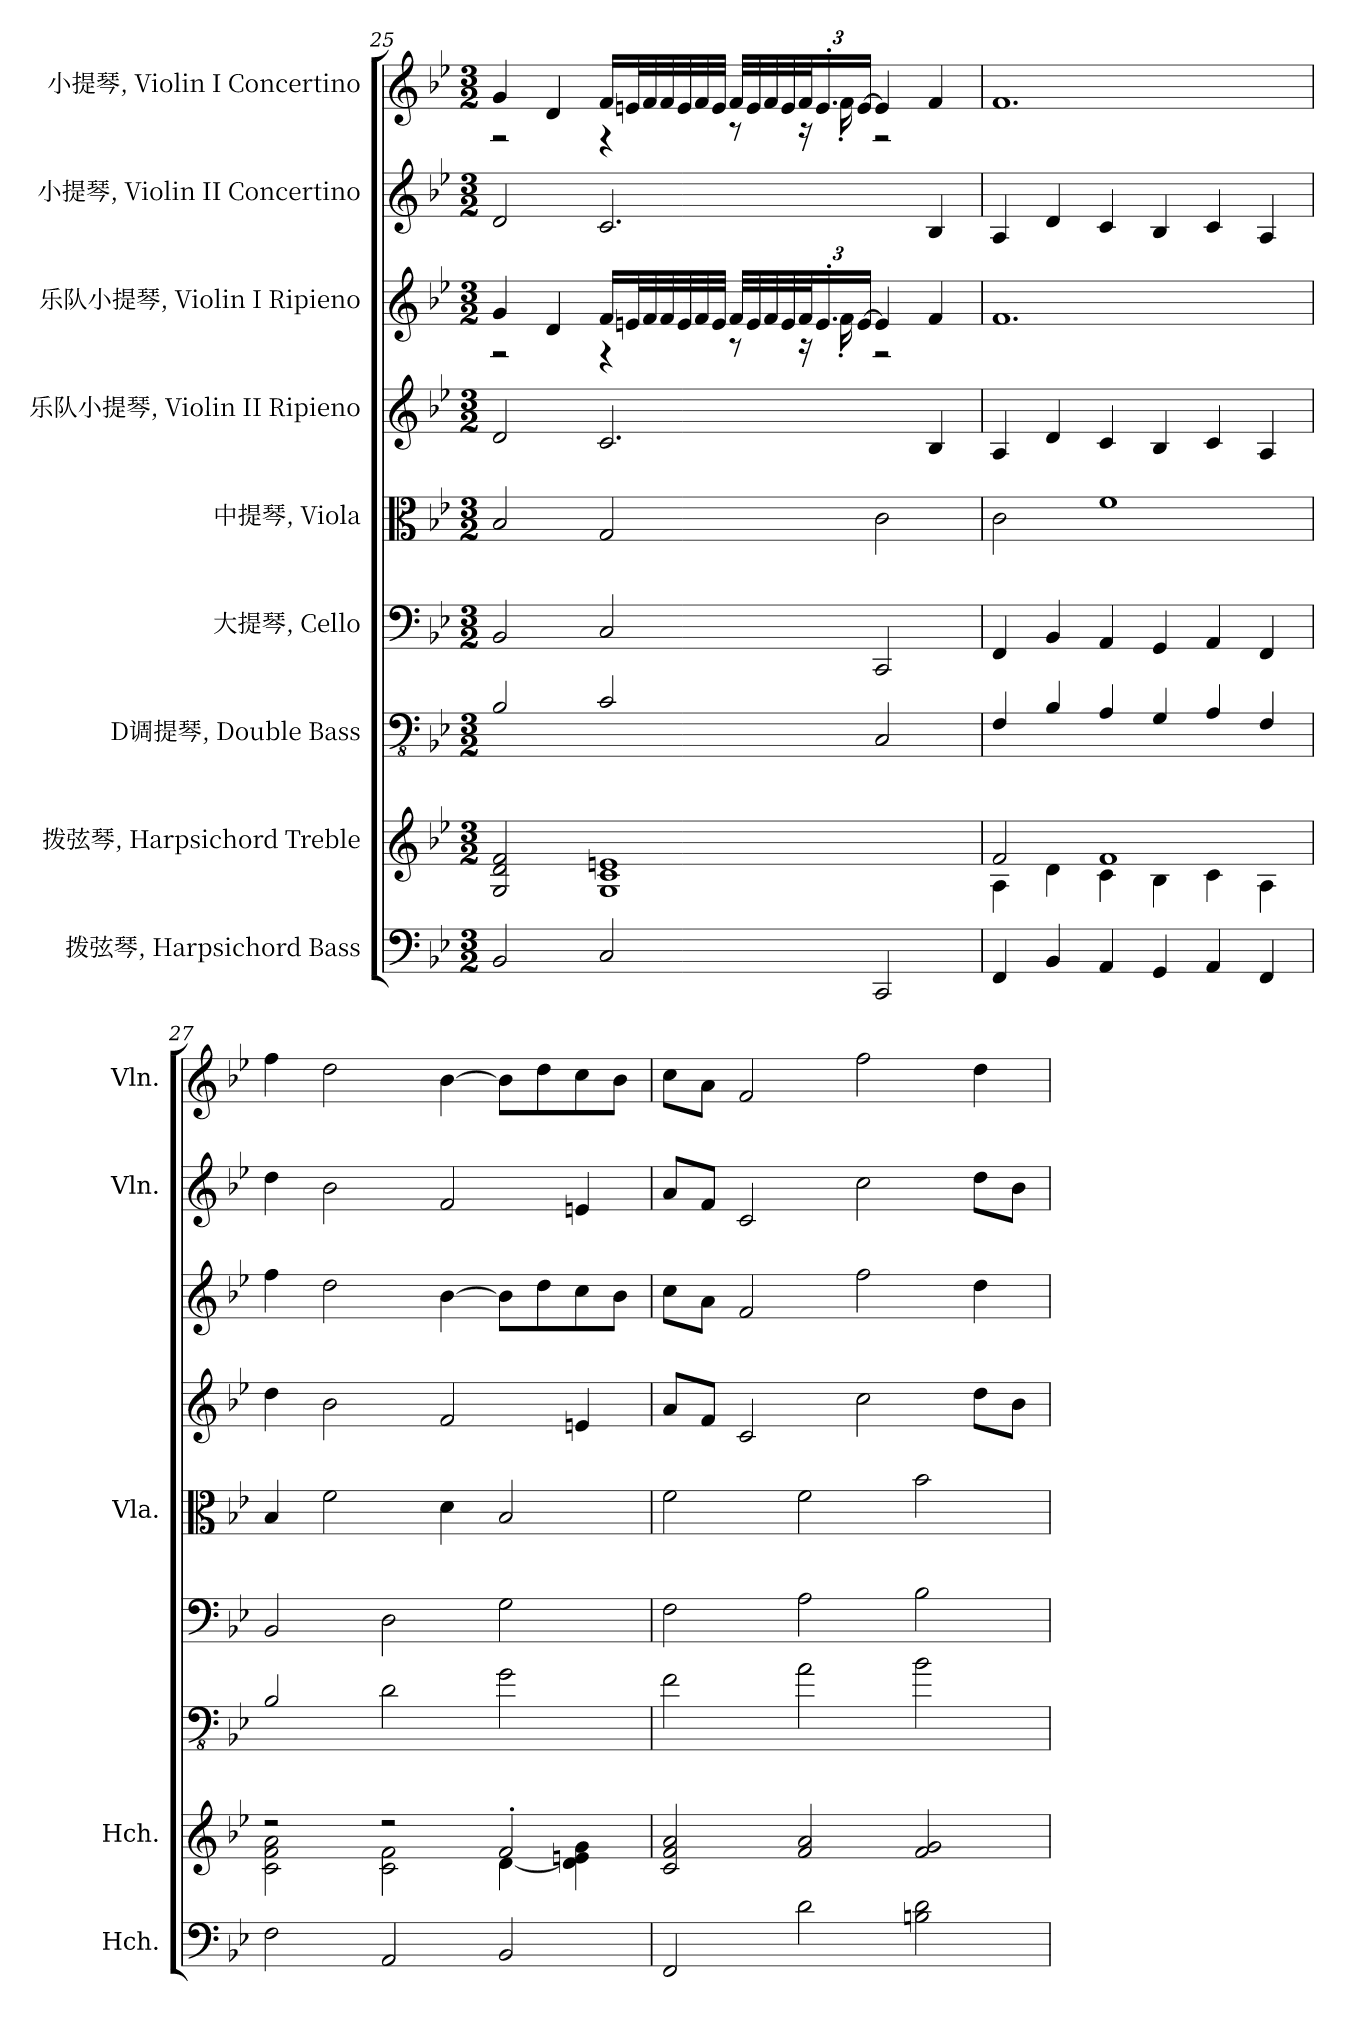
**kern	**kern	**kern	**kern	**kern	**kern	**kern	**kern	**kern
*part9	*part8	*part7	*part6	*part5	*part4	*part3	*part2	*part1
*staff9	*staff8	*staff7	*staff6	*staff5	*staff4	*staff3	*staff2	*staff1
*I"拨弦琴, Harpsichord Bass	*I"拨弦琴, Harpsichord Treble	*I"D调提琴, Double Bass	*I"大提琴, Cello	*I"中提琴, Viola	*I"乐队小提琴, Violin II Ripieno	*I"乐队小提琴, Violin  I Ripieno	*I"小提琴, Violin II Concertino	*I"小提琴, Violin  I Concertino
*I'Hch.	*I'Hch.	*	*	*I'Vla.	*	*	*I'Vln.	*I'Vln.
!!LO:PB:g=z
*clefF4	*clefG2	*clefFv4	*clefF4	*clefC3	*clefG2	*clefG2	*clefG2	*clefG2
*	*	*ITrd7c12	*	*	*	*	*	*
*k[b-e-]	*k[b-e-]	*k[b-e-]	*k[b-e-]	*k[b-e-]	*k[b-e-]	*k[b-e-]	*k[b-e-]	*k[b-e-]
*M3/2	*M3/2	*M3/2	*M3/2	*M3/2	*M3/2	*M3/2	*M3/2	*M3/2
=25	=25	=25	=25	=25	=25	=25	=25	=25
*	*	*	*	*	*	*^	*	*^
2BB-/	2G/ 2d/ 2f/	2BBB-/	2BB-/	2B-/	2d/	4g/	2r	2d/	4g/	2r
.	.	.	.	.	.	4d/	.	.	4d/	.
2C/	1G 1c 1en	2CC/	2C/	2G/	2.c/	16f/LL	4r	2.c/	16f/LL	4r
.	.	.	.	.	.	32en/L	.	.	32en/L	.
.	.	.	.	.	.	32f/	.	.	32f/	.
.	.	.	.	.	.	32f/	.	.	32f/	.
.	.	.	.	.	.	32e/	.	.	32e/	.
.	.	.	.	.	.	32f/	.	.	32f/	.
.	.	.	.	.	.	32e/JJJ	.	.	32e/JJJ	.
.	.	.	.	.	.	32f/LLL	8r	.	32f/LLL	8r
.	.	.	.	.	.	32e/	.	.	32e/	.
.	.	.	.	.	.	32f/	.	.	32f/	.
.	.	.	.	.	.	32e/	.	.	32e/	.
*	*	*	*	*	*	*Xbrackettup	*	*	*Xbrackettup	*
.	.	.	.	.	.	48f/J	16r	.	48f/J	16r
.	.	.	.	.	.	24.e'/	.	.	24.e'/	.
.	.	.	.	.	.	.	16f'\	.	.	16f'\
.	.	.	.	.	.	[24e/JJ	.	.	[24e/JJ	.
2CC/	.	2CCC/	2CC/	2c\	.	4e/]	2r	.	4e/]	2r
.	.	.	.	.	4B-/	4f/	.	4B-/	4f/	.
*	*	*	*	*	*	*v	*v	*	*v	*v
=26	=26	=26	=26	=26	=26	=26	=26	=26
*	*^	*	*	*	*	*	*	*
4FF/	2f/	4A\	4FFF/	4FF/	2c\	4A/	1.f	4A/	1.f
4BB-/	.	4d\	4BBB-/	4BB-/	.	4d/	.	4d/	.
4AA/	1f	4c\	4AAA/	4AA/	1f	4c/	.	4c/	.
4GG/	.	4B-\	4GGG/	4GG/	.	4B-/	.	4B-/	.
4AA/	.	4c\	4AAA/	4AA/	.	4c/	.	4c/	.
4FF/	.	4A\	4FFF/	4FF/	.	4A/	.	4A/	.
=27	=27	=27	=27	=27	=27	=27	=27	=27	=27
2F\	2r	2c\ 2f\ 2a\	2BBB-/	2BB-/	4B-/	4dd\	4ff\	4dd\	4ff\
.	.	.	.	.	2f\	2b-\	2dd\	2b-\	2dd\
2AA/	2r	2c\ 2f\	2DD\	2D\	.	.	.	.	.
.	.	.	.	.	4d\	2f/	[4b-\	2f/	[4b-\
2BB-/	2f'/	[4d\	2GG\	2G\	2B-/	.	8b-\L]	.	8b-\L]
.	.	.	.	.	.	.	8dd\	.	8dd\
.	.	4d\] 4en\ 4g\	.	.	.	4en/	8cc\	4en/	8cc\
.	.	.	.	.	.	.	8b-\J	.	8b-\J
*	*v	*v	*	*	*	*	*	*	*
!!LO:PB:g=z
=28	=28	=28	=28	=28	=28	=28	=28	=28
2FF/	2c/ 2f/ 2a/	2FF\	2F\	2f\	8a/L	8cc\L	8a/L	8cc\L
.	.	.	.	.	8f/J	8a\J	8f/J	8a\J
.	.	.	.	.	2c/	2f/	2c/	2f/
2d\	2f/ 2a/	2AA\	2A\	2f\	.	.	.	.
.	.	.	.	.	2cc\	2ff\	2cc\	2ff\
2Bn\ 2d\	2f/ 2g/	2BB-\	2B-\	2b-\	.	.	.	.
.	.	.	.	.	8dd\L	4dd\	8dd\L	4dd\
.	.	.	.	.	8b-\J	.	8b-\J	.
=	=	=	=	=	=	=	=	=
*-	*-	*-	*-	*-	*-	*-	*-	*-
